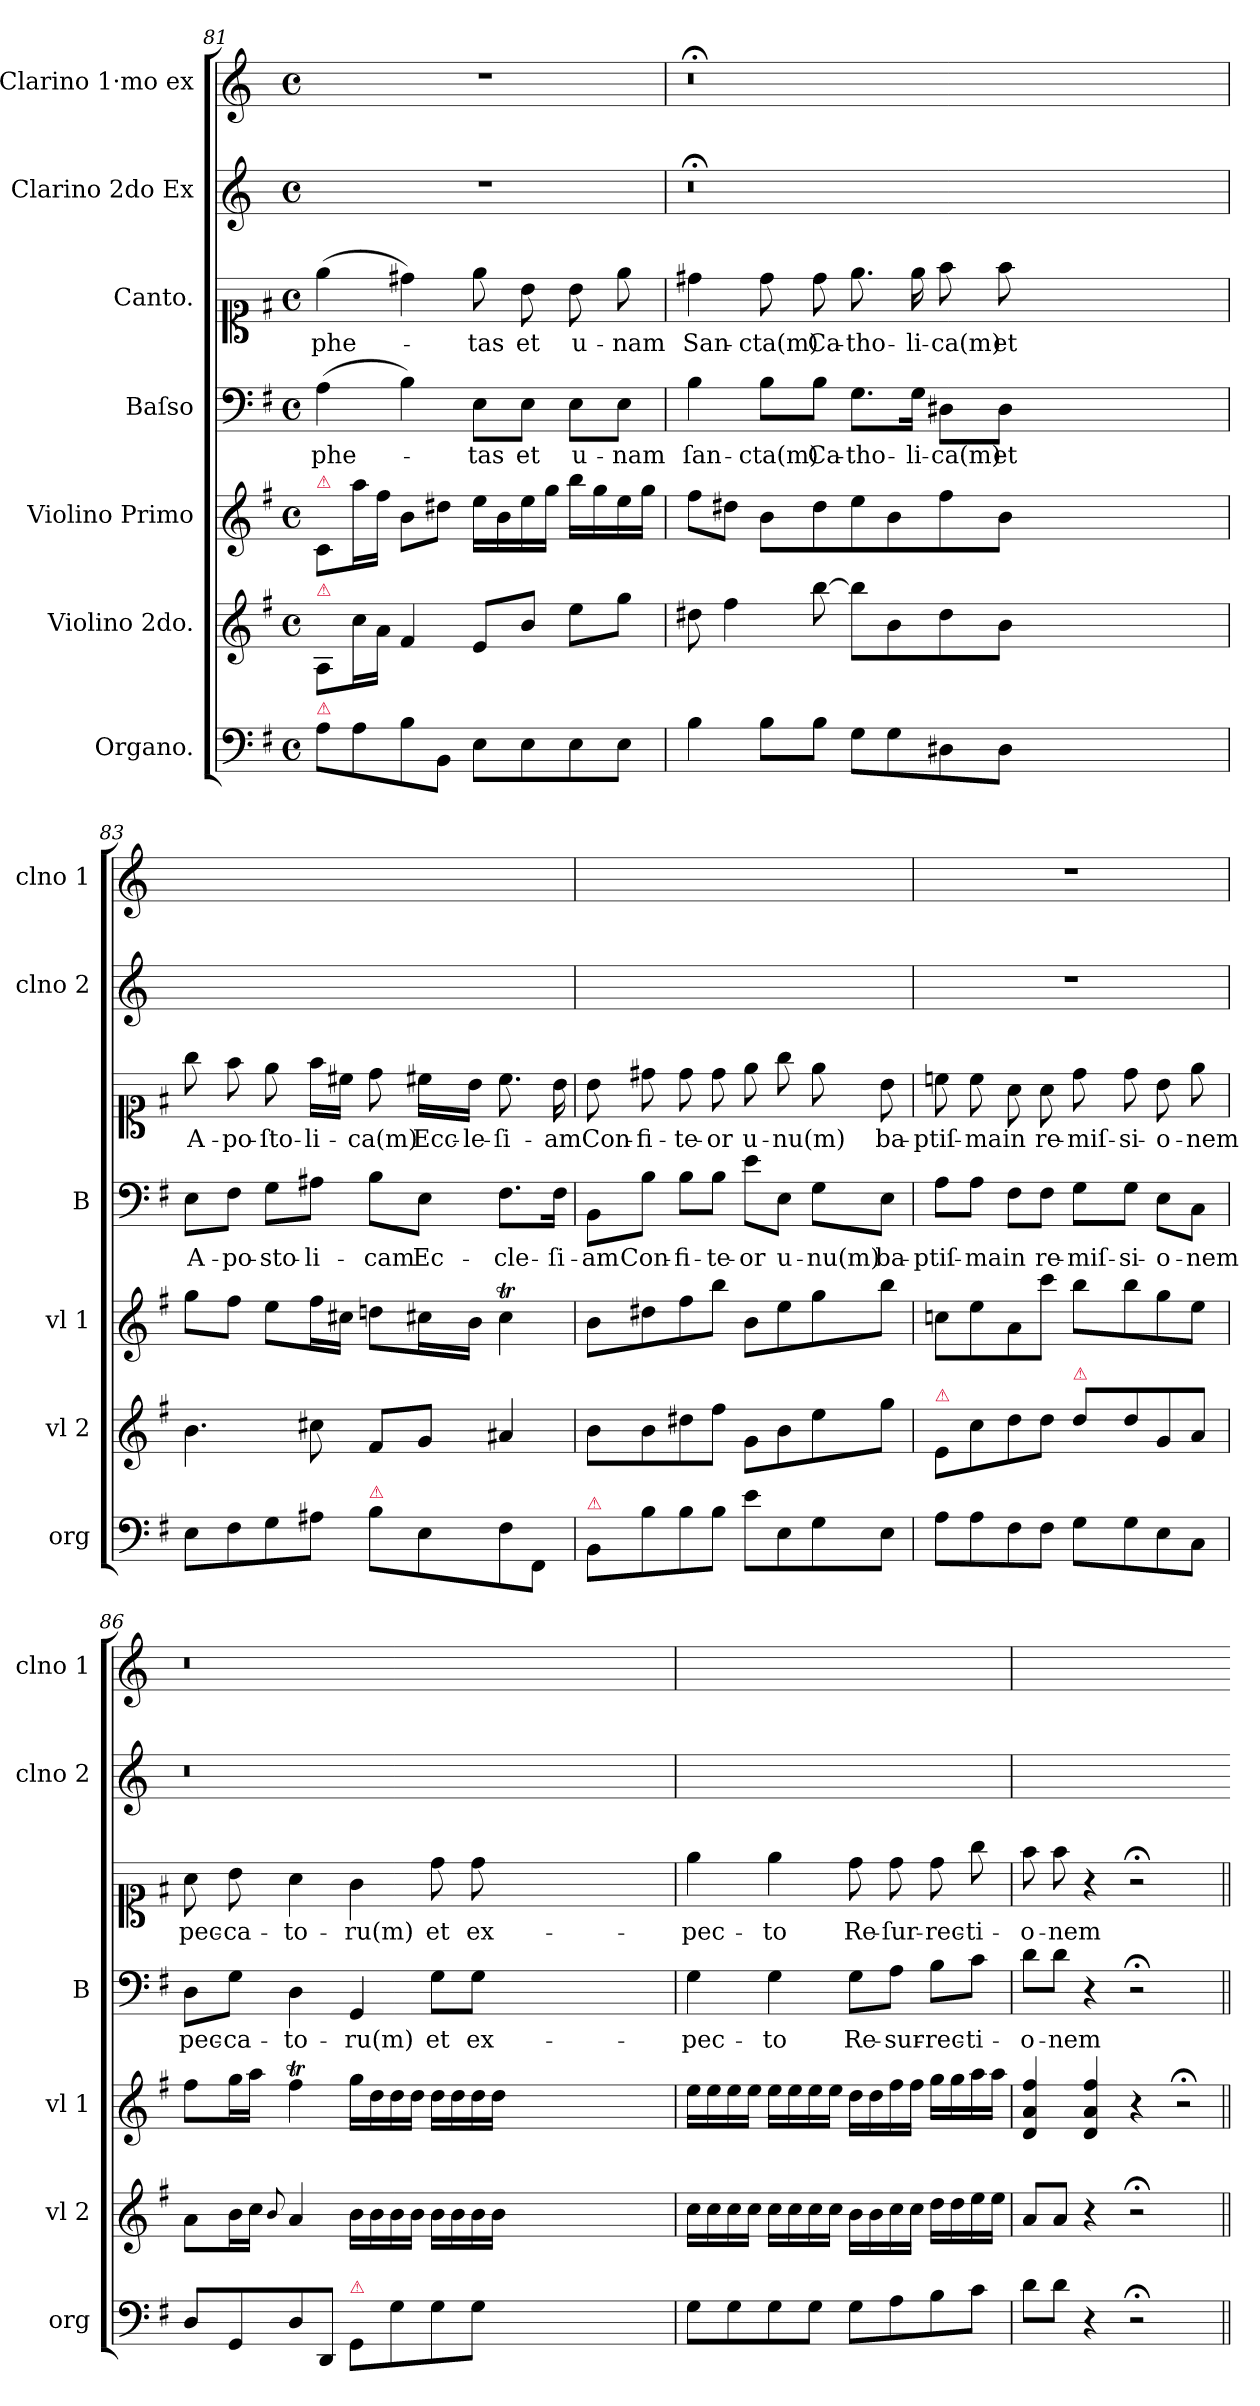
**kern	**kern	**kern	**kern	**text	**kern	**text	**kern	**kern
*part7	*part6	*part5	*part4	*part4	*part3	*part3	*part2	*part1
*staff7	*staff6	*staff5	*staff4	*staff4	*staff3	*staff3	*staff2	*staff1
*I"Organo.	*I"Violino 2do.	*I"Violino Primo	*I"Baſso	*	*I"Canto.	*	*I"Clarino 2do Ex	*I"Clarino 1·mo ex
*I'org	*I'vl 2	*I'vl 1	*I'B	*	*	*	*I'clno 2	*I'clno 1
*clefF4	*clefG2	*clefG2	*clefF4	*	*clefC1	*	*clefG2	*clefG2
*	*	*	*	*	*	*	*ITrd-1c-2	*ITrd-1c-2
*k[f#]	*k[f#]	*k[f#]	*k[f#]	*	*k[f#]	*	*k[f#c#]	*k[f#c#]
*M4/4	*M4/4	*M4/4	*M4/4	*	*M4/4	*	*M4/4	*M4/4
*met(c)	*met(c)	*met(c)	*met(c)	*	*met(c)	*	*met(c)	*met(c)
=81	=81	=81	=81	=81	=81	=81	=81	=81
!	!	!LO:TX:a:color=crimson:t=⚠	!	!	!	!	!	!
!	!LO:TX:a:color=crimson:t=⚠	!	!	!	!	!	!	!
!LO:TX:a:color=crimson:t=⚠	!	!	!	!	!	!	!	!
8A\L	8A/L	8c/L	(4A\	-phe-	(4ee\	-phe-	1r	1r
8A\	16cc\L	16aa\L	.	.	.	.	.	.
.	16a\JJ	16ff#\JJ	.	.	.	.	.	.
8B\	4f#/	8b\L	4B\)	.	4dd#X\)	.	.	.
8BB/J	.	8dd#X\J	.	.	.	.	.	.
8E\L	8e/L	16ee\LL	8E\L	-tas	8ee\	-tas	.	.
.	.	16b\	.	.	.	.	.	.
8E\	8b/J	16ee\	8E\J	et	8b\	et	.	.
.	.	16gg\JJ	.	.	.	.	.	.
8E\	8ee\L	16bb\LL	8E\L	u-	8b\	u-	.	.
.	.	16gg\	.	.	.	.	.	.
8E\J	8gg\J	16ee\	8E\J	-nam	8ee\	-nam	.	.
.	.	16gg\JJ	.	.	.	.	.	.
!!LO:LB:g=z
=82	=82	=82	=82	=82	=82	=82	=82	=82
4B\	8dd#X\	8ff#\L	4B\	ſan-	4dd#X\	San-	0.r;<	0.r;<
.	4ff#\	8dd#X\J	.	.	.	.	.	.
8B\L	.	8b\L	8B\L	-cta(m)	8dd#\	-cta(m)	.	.
8B\J	[8bb\	8dd#\	8B\J	Ca-	8dd#\	Ca-	.	.
8G\L	8bb\L]	8ee\	8.G\L	-tho-	8.ee\	-tho-	.	.
8G\	8b\	8b\	.	.	.	.	.	.
.	.	.	16G\Jk	-li-	16ee\	-li-	.	.
8D#X\	8dd#\	8ff#\	8D#X\L	-ca(m)	8ff#\	-ca(m)	.	.
8D#\J	8b\J	8b\J	8D#\J	et	8ff#\	et	.	.
0ryy	0ryy	0ryy	0ryy	.	0ryy	.	.	.
=83	=83	=83	=83	=83	=83	=83	=83	=83
8E\L	4.b\	8gg\L	8E\L	A-	8gg\	A-	1ryy	1ryy
8F#\	.	8ff#\J	8F#\J	-po-	8ff#\	-po-	.	.
8G\	.	8ee\L	8G\L	-sto-	8ee\	-ſto-	.	.
8A#X\J	8cc#X\	16ff#\L	8A#X\J	-li-	16ff#\LL	-li-	.	.
.	.	16cc#X\JJ	.	.	16cc#X\JJ	.	.	.
!LO:TX:a:color=crimson:t=⚠	!	!	!	!	!	!	!	!
8B\L	8f#/L	8ddn\L	8B\L	-cam	8dd\	-ca(m)	.	.
8E\	8g/J	16cc#X\L	8E\J	Ec-	16cc#X\LL	Ecc-	.	.
.	.	16b\JJ	.	.	16b\JJ	le-	.	.
8F#\	4a#X/	4cc#t\	8.F#\L	-cle-	8.cc#\	-ſi-	.	.
8FF#/J	.	.	.	.	.	.	.	.
.	.	.	16F#\Jk	-ſi-	16b\	-am	.	.
=84	=84	=84	=84	=84	=84	=84	=84	=84
!LO:TX:a:color=crimson:t=⚠	!	!	!	!	!	!	!	!
8BB/L	8b\L	8b\L	8BB\L	-am	8b\	Con-	1ryy	1ryy
8B\	8b\	8dd#X\	8B\J	Con-	8dd#X\	-fi-	.	.
8B\	8dd#X\	8ff#\	8B\L	-fi-	8dd#\	-te-	.	.
8B\J	8ff#\J	8bb\J	8B\J	-te-	8dd#\	-or	.	.
8e\L	8g\L	8b\L	8e\L	-or	8ee\	u-	.	.
8E\	8b\	8ee\	8E\J	u-	8gg\	-nu(m)	.	.
8G\	8ee\	8gg\	8G\L	-nu(m)	8ee\	.	.	.
8E\J	8gg\J	8bb\J	8E\J	ba-	8b\	ba-	.	.
=85	=85	=85	=85	=85	=85	=85	=85	=85
!	!LO:TX:a:color=crimson:t=⚠	!	!	!	!	!	!	!
8A\L	8e/L	8ccn\L	8A\L	-ptiſ-	8ccn\	-ptiſ-	1r	1r
8A\	8cc\	8ee\	8A\J	-ma	8cc\	-ma	.	.
8F#\	8dd\	8a\	8F#\L	in	8a\	in	.	.
8F#\J	8dd\J	8ccc\J	8F#\J	re-	8a\	re-	.	.
!	!LO:TX:a:color=crimson:t=⚠	!	!	!	!	!	!	!
8G\L	8dd\L	8bb\L	8G\L	-miſ-	8dd\	-miſ-	.	.
8G\	8dd\	8bb\	8G\J	-si-	8dd\	-si-	.	.
8E\	8g/	8gg\	8E\L	-o-	8b\	-o-	.	.
8C\J	8a/J	8ee\J	8C\J	-nem	8ee\	-nem	.	.
=86	=86	=86	=86	=86	=86	=86	=86	=86
8D/L	8a\L	8ff#\L	8D\L	pec-	8a\	pec-	0.r	0.r
8GG/	16b\L	16gg\L	8G\J	-ca-	8b\	-ca-	.	.
.	16cc\JJ	16aa\JJ	.	.	.	.	.	.
.	8qqb/	.	.	.	.	.	.	.
8D/	4a/	4ff#t\	4D\	-to-	4a\	-to-	.	.
8DD/J	.	.	.	.	.	.	.	.
!LO:TX:a:color=crimson:t=⚠	!	!	!	!	!	!	!	!
8GG/L	16b\LL	16gg\LL	4GG/	-ru(m)	4g\	-ru(m)	.	.
.	16b\	16dd\	.	.	.	.	.	.
8G\	16b\	16dd\	.	.	.	.	.	.
.	16b\JJ	16dd\JJ	.	.	.	.	.	.
8G\	16b\LL	16dd\LL	8G\L	et	8dd\	et	.	.
.	16b\	16dd\	.	.	.	.	.	.
8G\J	16b\	16dd\	8G\J	ex-	8dd\	ex-	.	.
.	16b\JJ	16dd\JJ	.	.	.	.	.	.
0ryy	0ryy	0ryy	0ryy	.	0ryy	.	.	.
=87	=87	=87	=87	=87	=87	=87	=87	=87
8G\L	16cc\LL	16ee\LL	4G\	-pec-	4ee\	-pec-	1ryy	1ryy
.	16cc\	16ee\	.	.	.	.	.	.
8G\	16cc\	16ee\	.	.	.	.	.	.
.	16cc\JJ	16ee\JJ	.	.	.	.	.	.
8G\	16cc\LL	16ee\LL	4G\	-to	4ee\	-to	.	.
.	16cc\	16ee\	.	.	.	.	.	.
8G\J	16cc\	16ee\	.	.	.	.	.	.
.	16cc\JJ	16ee\JJ	.	.	.	.	.	.
8G\L	16b\LL	16dd\LL	8G\L	Re-	8dd\	Re-	.	.
.	16b\	16dd\	.	.	.	.	.	.
8A\	16cc\	16ff#\	8A\J	-sur-	8dd\	-ſur-	.	.
.	16cc\JJ	16ff#\JJ	.	.	.	.	.	.
8B\	16dd\LL	16gg\LL	8B\L	-rec-	8dd\	-rec-	.	.
.	16dd\	16gg\	.	.	.	.	.	.
8c\J	16ee\	16aa\	8c\J	-ti-	8gg\	-ti-	.	.
.	16ee\JJ	16aa\JJ	.	.	.	.	.	.
=88	=88	=88	=88	=88	=88	=88	=88	=88
8d\L	8a/L	4d/ 4a/ 4ff#/	8d\L	-o-	8ff#\	-o-	1ryy	1ryy
8d\J	8a/J	.	8d\J	-nem	8ff#\	-nem	.	.
4r	4r	4d/ 4a/ 4ff#/	4r	.	4r	.	.	.
2r;<	2r;<	4r	2r;<	.	2r;<	.	.	.
!	!	!LO:N:vis=2	!	!	!	!	!	!
.	.	4r;<	.	.	.	.	.	.
=||	=||	=||	=||	=	=||	=	=||	=
*-	*-	*-	*-	*-	*-	*-	*-	*-
